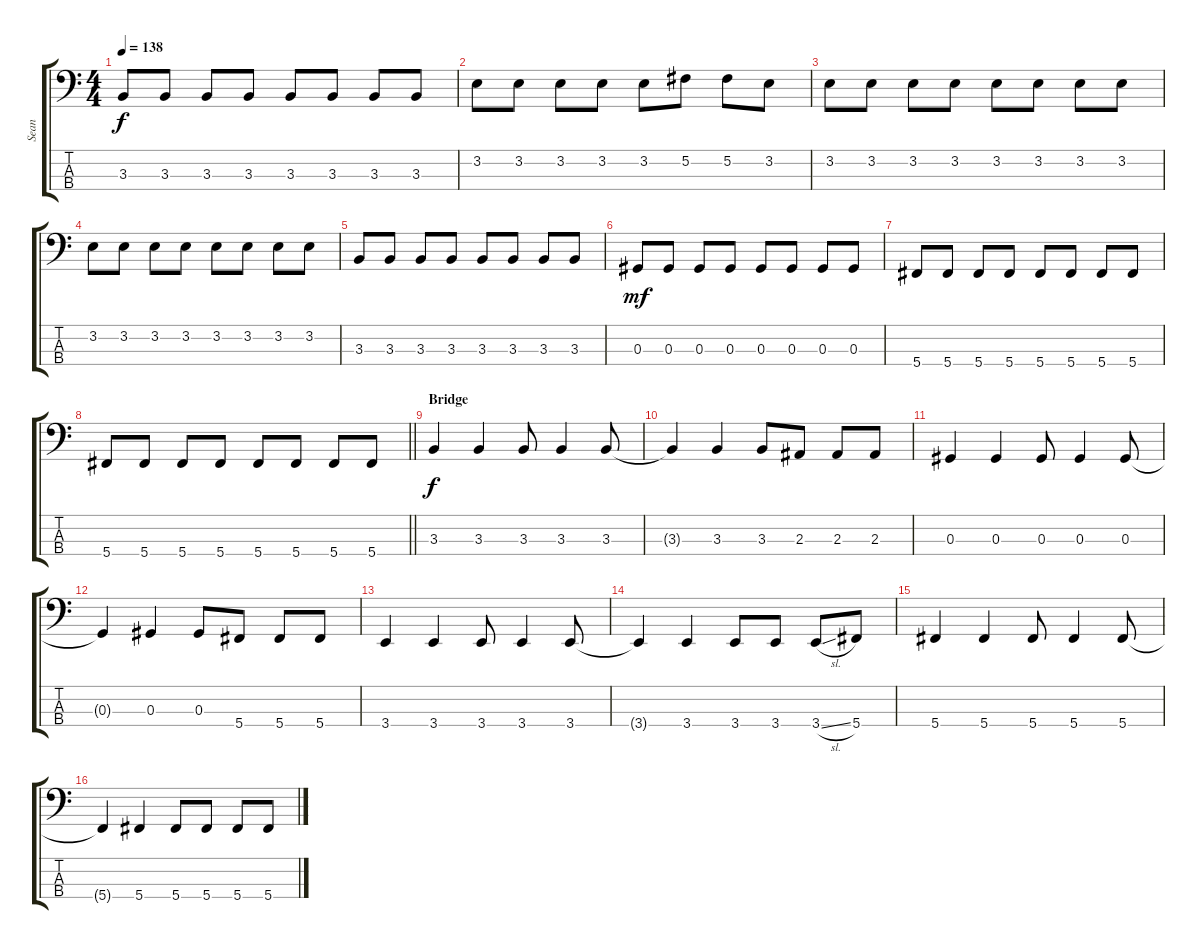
\track ("Sean" "Sean") {instrument electricbasspick}
\staff {score tabs}
\tuning (Gb2 Db2 Ab1 Db1) {hide}
\ts (4 4)
\tempo 138
\clef f4
\ks c
3.3.8{dy f} 3.3.8 3.3.8 3.3.8 3.3.8 3.3.8 3.3.8 3.3.8 |
3.2.8 3.2.8 3.2.8 3.2.8 3.2.8 5.2.8 5.2.8 3.2.8 |
3.2.8 3.2.8 3.2.8 3.2.8 3.2.8 3.2.8 3.2.8 3.2.8 |
3.2.8 3.2.8 3.2.8 3.2.8 3.2.8 3.2.8 3.2.8 3.2.8 |
3.3.8 3.3.8 3.3.8 3.3.8 3.3.8 3.3.8 3.3.8 3.3.8 |
0.3.8{dy mf} 0.3.8 0.3.8 0.3.8 0.3.8 0.3.8 0.3.8 0.3.8 |
5.4.8 5.4.8 5.4.8 5.4.8 5.4.8 5.4.8 5.4.8 5.4.8 |
\barLineRight lightlight
5.4.8 5.4.8 5.4.8 5.4.8 5.4.8 5.4.8 5.4.8 5.4.8 |
\section ("" "Bridge")
3.3.4{dy f volume 12} 3.3.4 3.3.8 3.3.4 3.3.8 |
3.3{t}.4 3.3.4 3.3.8 2.3.8 2.3.8 2.3.8 |
0.3.4 0.3.4 0.3.8 0.3.4 0.3.8 |
0.3{t}.4 0.3.4 0.3.8 5.4.8 5.4.8 5.4.8 |
3.4.4 3.4.4 3.4.8 3.4.4 3.4.8 |
3.4{t}.4 3.4.4 3.4.8 3.4.8 3.4{sl}.8 5.4.8 |
5.4.4 5.4.4 5.4.8 5.4.4 5.4.8 |
5.4{t}.4 5.4.4 5.4.8 5.4.8 5.4.8 5.4.8
